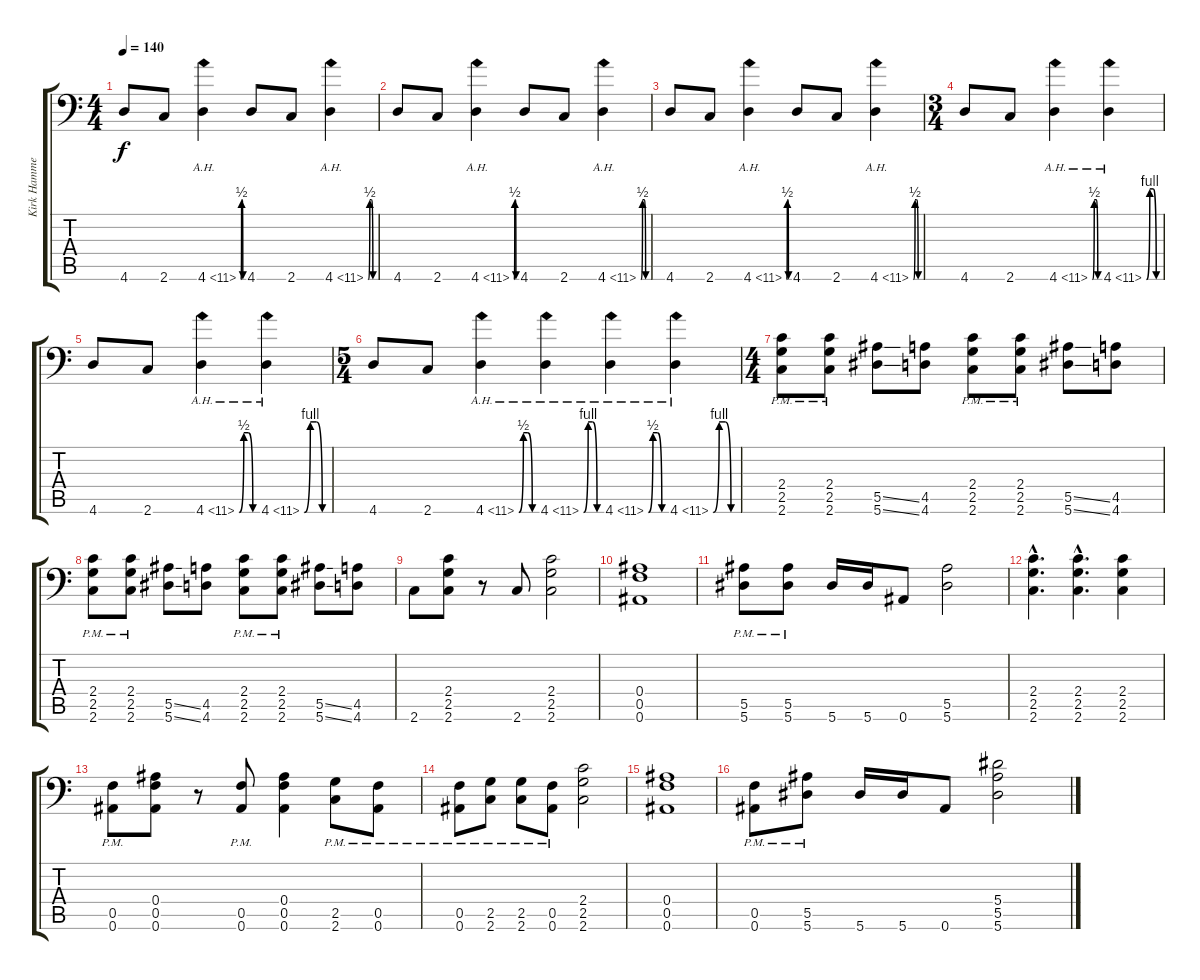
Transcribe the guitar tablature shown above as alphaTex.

\track ("Kirk Hammet" "Kirk Hamme") {instrument distortionguitar}
\staff {score tabs}
\tuning (C4 G3 Eb3 Bb2 F2 Bb1) {hide}
\ts (4 4)
\tempo 140
\clef f4
\ks c
4.6.8{dy f} 2.6.8 4.6{be (custom 0 0 15 2 30 2 45 0 60 0) ah 7}.4 4.6.8 2.6.8 4.6{be (custom 0 0 15 2 30 2 45 0 60 0) ah 7}.4 |
4.6.8 2.6.8 4.6{be (custom 0 0 15 2 30 2 45 0 60 0) ah 7}.4 4.6.8 2.6.8 4.6{be (custom 0 0 15 2 30 2 45 0 60 0) ah 7}.4 |
4.6.8 2.6.8 4.6{be (custom 0 0 15 2 30 2 45 0 60 0) ah 7}.4 4.6.8 2.6.8 4.6{be (custom 0 0 15 2 30 2 45 0 60 0) ah 7}.4 |
\ts (3 4)
4.6.8 2.6.8 4.6{be (custom 0 0 15 2 30 2 45 0 60 0) ah 7}.4 4.6{be (custom 0 0 15 4 30 4 45 0 60 0) ah 7}.4 |
4.6.8 2.6.8 4.6{be (custom 0 0 15 2 30 2 45 0 60 0) ah 7}.4 4.6{be (custom 0 0 15 4 30 4 45 0 60 0) ah 7}.4 |
\ts (5 4)
4.6.8 2.6.8 4.6{be (custom 0 0 15 2 30 2 45 0 60 0) ah 7}.4 4.6{be (custom 0 0 15 4 30 4 45 0 60 0) ah 7}.4 4.6{be (custom 0 0 15 2 30 2 45 0 60 0) ah 7}.4 4.6{be (custom 0 0 15 4 30 4 45 0 60 0) ah 7}.4 |
\ts (4 4)
(2.4{pm} 2.5 2.6).8 (2.4{pm} 2.5 2.6).8 (5.5{ss} 5.6{ss}).8 (4.5 4.6).8 (2.4{pm} 2.5 2.6).8 (2.4{pm} 2.5 2.6).8 (5.5{ss} 5.6{ss}).8 (4.5 4.6).8 |
(2.4{pm} 2.5 2.6).8 (2.4{pm} 2.5 2.6).8 (5.5{ss} 5.6{ss}).8 (4.5 4.6).8 (2.4{pm} 2.5 2.6).8 (2.4{pm} 2.5 2.6).8 (5.5{ss} 5.6{ss}).8 (4.5 4.6).8 |
2.6.8 (2.4 2.5 2.6).8 r.8 2.6.8 (2.4 2.5 2.6).2 |
(0.4 0.5 0.6).1 |
(5.5{pm} 5.6).8 (5.5{pm} 5.6).8 5.6.16 5.6.16 0.6.8 (5.5 5.6).2 |
(2.4{hac} 2.5{hac} 2.6{hac}).4{d} (2.4{hac} 2.5{hac} 2.6{hac}).4{d} (2.4 2.5 2.6).4 |
(0.5{pm} 0.6).8 (0.4 0.5 0.6).8 r.8 (0.5{pm} 0.6).8 (0.4 0.5 0.6).4 (2.5{pm} 2.6).8 (0.5{pm} 0.6).8 |
(0.5{pm} 0.6).8 (2.5{pm} 2.6).8 (2.5{pm} 2.6).8 (0.5{pm} 0.6).8 (2.4 2.5 2.6).2 |
(0.4 0.5 0.6).1 |
(0.5{pm} 0.6).8 (5.5{pm} 5.6).8 5.6.16 5.6.16 0.6.8 (5.4 5.5 5.6).2
